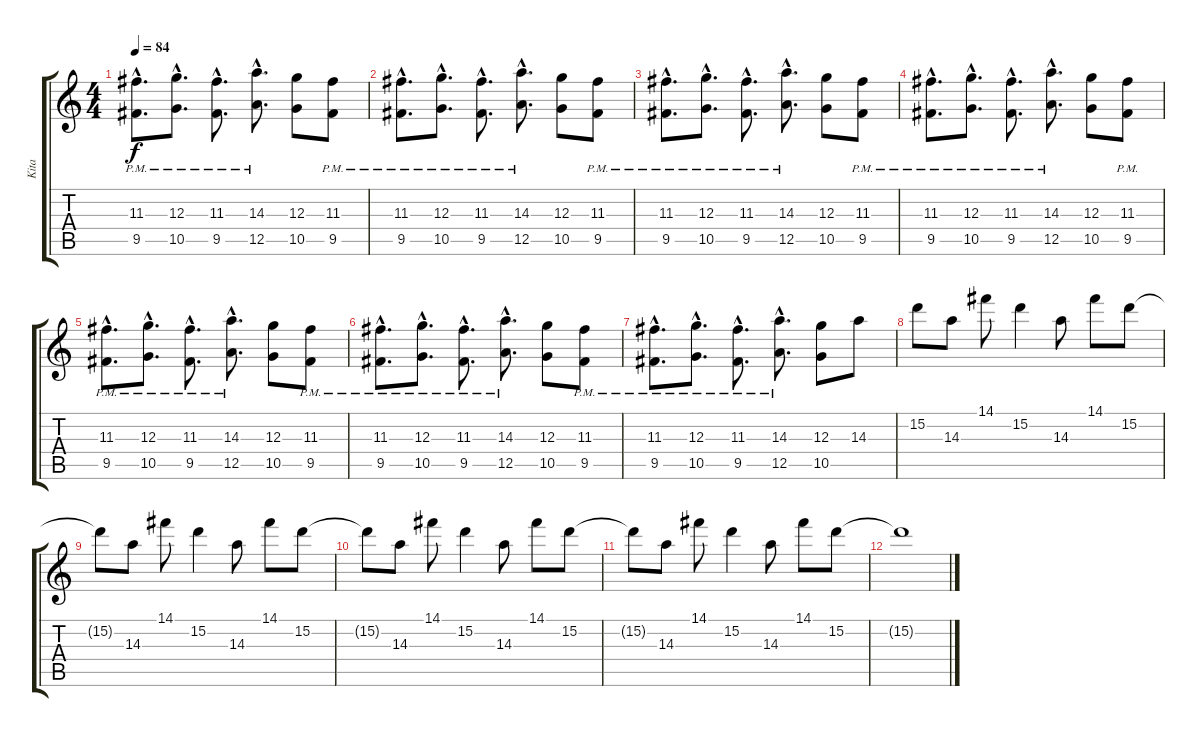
\track ("Kita" "Kita") {instrument overdrivenguitar}
\staff {score tabs}
\tuning (E4 B3 G3 D3 A2 E2) {hide}
\ts (4 4)
\tempo 84
\clef g2
\ks c
(11.3{hac pm} 9.5{hac pm}).8{d dy f} (12.3{hac pm} 10.5{hac pm}).8{d} (11.3{hac pm} 9.5{hac pm}).8{d} (14.3{hac pm} 12.5{hac pm}).8{d} (12.3 10.5).8 (11.3{pm} 9.5{pm}).8 |
(11.3{hac pm} 9.5{hac pm}).8{d} (12.3{hac pm} 10.5{hac pm}).8{d} (11.3{hac pm} 9.5{hac pm}).8{d} (14.3{hac pm} 12.5{hac pm}).8{d} (12.3 10.5).8 (11.3{pm} 9.5{pm}).8 |
(11.3{hac pm} 9.5{hac pm}).8{d} (12.3{hac pm} 10.5{hac pm}).8{d} (11.3{hac pm} 9.5{hac pm}).8{d} (14.3{hac pm} 12.5{hac pm}).8{d} (12.3 10.5).8 (11.3{pm} 9.5{pm}).8 |
(11.3{hac pm} 9.5{hac pm}).8{d} (12.3{hac pm} 10.5{hac pm}).8{d} (11.3{hac pm} 9.5{hac pm}).8{d} (14.3{hac pm} 12.5{hac pm}).8{d} (12.3 10.5).8 (11.3{pm} 9.5{pm}).8 |
(11.3{hac pm} 9.5{hac pm}).8{d} (12.3{hac pm} 10.5{hac pm}).8{d} (11.3{hac pm} 9.5{hac pm}).8{d} (14.3{hac pm} 12.5{hac pm}).8{d} (12.3 10.5).8 (11.3{pm} 9.5{pm}).8 |
(11.3{hac pm} 9.5{hac pm}).8{d} (12.3{hac pm} 10.5{hac pm}).8{d} (11.3{hac pm} 9.5{hac pm}).8{d} (14.3{hac pm} 12.5{hac pm}).8{d} (12.3 10.5).8 (11.3{pm} 9.5{pm}).8 |
(11.3{hac pm} 9.5{hac pm}).8{d} (12.3{hac pm} 10.5{hac pm}).8{d} (11.3{hac pm} 9.5{hac pm}).8{d} (14.3{hac pm} 12.5{hac pm}).8{d} (12.3 10.5).8 14.3.8 |
15.2.8 14.3.8 14.1.8 15.2.4 14.3.8 14.1.8 15.2.8 |
15.2{t}.8 14.3.8 14.1.8 15.2.4 14.3.8 14.1.8 15.2.8 |
15.2{t}.8 14.3.8 14.1.8 15.2.4 14.3.8 14.1.8 15.2.8 |
15.2{t}.8 14.3.8 14.1.8 15.2.4 14.3.8 14.1.8 15.2.8 |
15.2{t}.1{volume 0}
